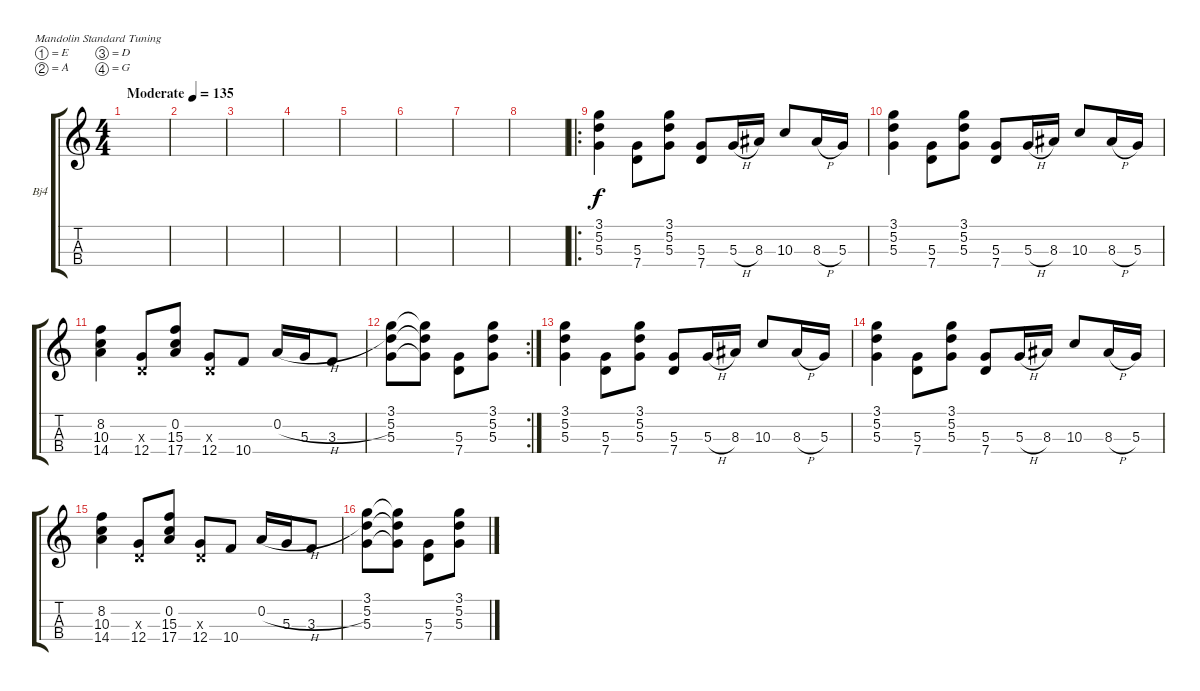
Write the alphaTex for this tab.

\bracketExtendMode groupsimilarinstruments
\firstSystemTrackNameOrientation horizontal
\otherSystemsTrackNameOrientation horizontal
\track ("Banjo" "Bj4") {instrument banjo}
\staff {score tabs}
\tuning (E4 A3 D3 G2)
\displaytranspose 12
\ts (4 4)
\beaming (8 2 2 2 2)
\tempo (135 "Moderate")
\clef g2
\scale
0.485477
\ks c
|
\scale
0.257261 |
\scale
0.257261 |
\scale
0.333333 |
\scale
0.333333 |
\scale
0.333333 |
\scale
0.313131 |
\scale
0.313131 |
\ro
\scale
0.373737 (3.1 5.2 5.3).4 (5.3 7.4).8 (3.1 5.2 5.3).8 (5.3 7.4).8 5.3{h}.16 8.3.16 10.3.8 8.3{h}.16 5.3.16 |
(3.1 5.2 5.3).4 (5.3 7.4).8 (3.1 5.2 5.3).8 (5.3 7.4).8 5.3{h}.16 8.3.16 10.3.8 8.3{h}.16 5.3.16 |
(8.2 10.3 14.4).4 (12.4 0.3{x}).8 (15.3 17.4 0.2).8 (12.4 0.3{x}).8 10.4.8 0.2{h}.16 5.3.16 3.3.8 |
\rc 2
(3.1 5.2 5.3).8 (3.1{t} 5.2{t} 5.3{t}).8 (5.3 7.4).8 (3.1 5.2 5.3).8 |
(3.1 5.2 5.3).4 (5.3 7.4).8 (3.1 5.2 5.3).8 (5.3 7.4).8 5.3{h}.16 8.3.16 10.3.8 8.3{h}.16 5.3.16 |
(3.1 5.2 5.3).4 (5.3 7.4).8 (3.1 5.2 5.3).8 (5.3 7.4).8 5.3{h}.16 8.3.16 10.3.8 8.3{h}.16 5.3.16 |
(8.2 10.3 14.4).4 (12.4 0.3{x}).8 (15.3 17.4 0.2).8 (12.4 0.3{x}).8 10.4.8 0.2{h}.16 5.3.16 3.3.8 |
(3.1 5.2 5.3).8 (3.1{t} 5.2{t} 5.3{t}).8 (5.3 7.4).8 (3.1 5.2 5.3).8
